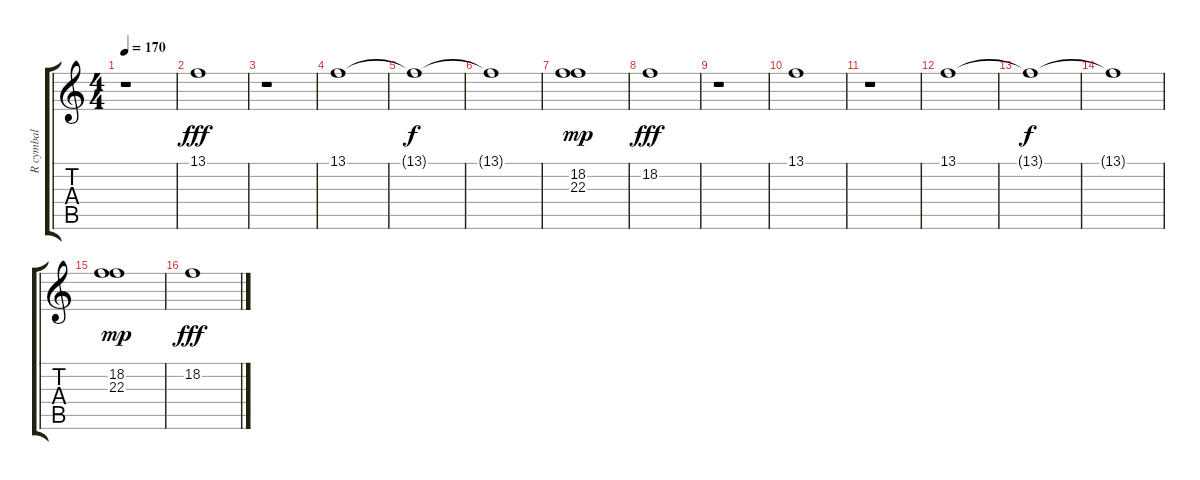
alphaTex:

\track ("R cymbal" "R cymbal") {instrument reversecymbal}
\staff {score tabs}
\tuning (E4 B3 G3 D3 A2 E2) {hide}
\ts (4 4)
\tempo 170
\clef g2
\ks c
r.1{dy fff} |
13.1.1 |
r.1 |
13.1.1 |
13.1{t}.1{dy f} |
13.1{t}.1 |
(18.2 22.3).1{dy mp} |
18.2.1{dy fff} |
r.1 |
13.1.1 |
r.1 |
13.1.1 |
13.1{t}.1{dy f} |
13.1{t}.1 |
(18.2 22.3).1{dy mp} |
18.2.1{dy fff}
